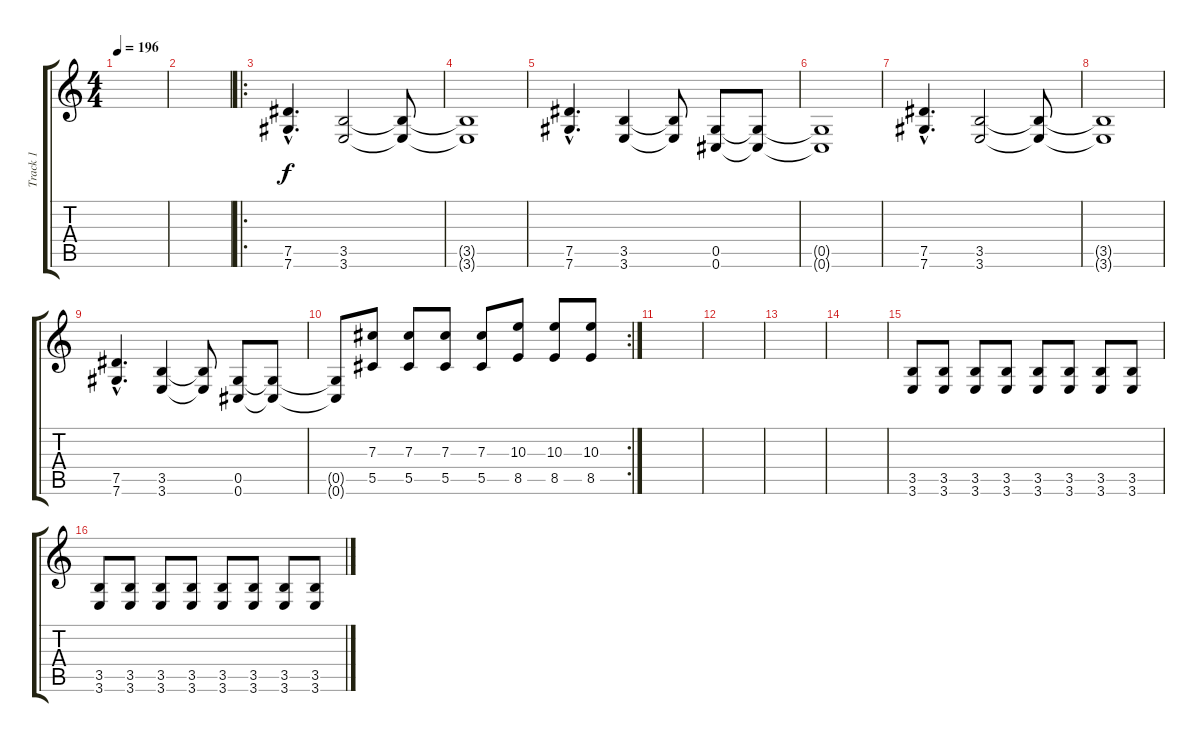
\track ("Track 1" "Track 1") {instrument distortionguitar}
\staff {score tabs}
\tuning (Eb4 Bb3 Gb3 Db3 Ab2 Db2) {hide}
\ts (4 4)
\tempo 196
\clef g2
\ks c
|
|
\ro
(7.5{hac} 7.6{hac}).4{d} (3.5 3.6).2 (3.5{t} 3.6{t}).8 |
(3.5{t} 3.6{t}).1 |
(7.5{hac} 7.6{hac}).4{d} (3.5 3.6).4 (3.5{t} 3.6{t}).8 (0.5 0.6).8 (0.5{t} 0.6{t}).8 |
(0.5{t} 0.6{t}).1 |
(7.5{hac} 7.6{hac}).4{d} (3.5 3.6).2 (3.5{t} 3.6{t}).8 |
(3.5{t} 3.6{t}).1 |
(7.5{hac} 7.6{hac}).4{d} (3.5 3.6).4 (3.5{t} 3.6{t}).8 (0.5 0.6).8 (0.5{t} 0.6{t}).8 |
\rc 2
(0.5{t} 0.6{t}).8 (7.3 5.5).8 (7.3 5.5).8 (7.3 5.5).8 (7.3 5.5).8 (10.3 8.5).8 (10.3 8.5).8 (10.3 8.5).8 |
|
|
|
|
(3.5 3.6).8 (3.5 3.6).8 (3.5 3.6).8 (3.5 3.6).8 (3.5 3.6).8 (3.5 3.6).8 (3.5 3.6).8 (3.5 3.6).8 |
(3.5 3.6).8 (3.5 3.6).8 (3.5 3.6).8 (3.5 3.6).8 (3.5 3.6).8 (3.5 3.6).8 (3.5 3.6).8 (3.5 3.6).8
